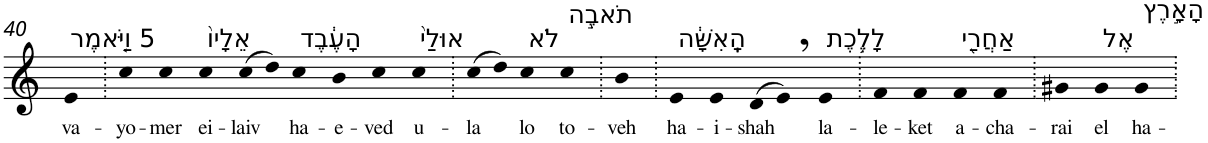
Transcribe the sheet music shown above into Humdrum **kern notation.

**kern	**text
*part1	*part1
*staff1	*staff1
*I"Piano	*
*I'Pno	*
!!LO:PB:g=z
*clefG2	*
*k[]	*
=40	=40
!LO:TX:a:t=5 וַיֹּ֤אמֶר	!
!	!LO:LY:b
4e	va-
=41.	=41.
!	!LO:LY:b
4cc	-yo-
!	!LO:LY:b
4cc	-mer
!LO:TX:a:t=אֵלָיו֙	!
!	!LO:LY:b
4cc	ei-
!	!LO:LY:b
(>8cc	-laiv
8dd)	.
!LO:TX:a:t=הָעֶ֔בֶד	!
!	!LO:LY:b
4cc	ha-
!	!LO:LY:b
4b	-e-
!	!LO:LY:b
4cc	-ved
!LO:TX:a:t=אוּלַי֙	!
!	!LO:LY:b
4cc	u-
=42.	=42.
!	!LO:LY:b
(>8cc	-la
8dd)	.
!LO:TX:a:t=לֹא	!
!	!LO:LY:b
4cc	lo
!LO:TX:a:t=תֹאבֶ֣ה	!
!	!LO:LY:b
4cc	to-
=43.	=43.
!	!LO:LY:b
4b	-veh
=44.	=44.
!LO:TX:a:t=הָֽאִשָּׁ֔ה	!
!	!LO:LY:b
4e	ha-
!	!LO:LY:b
4e	-i-
!	!LO:LY:b
(>8d	-shah
8e,)	.
!LO:TX:a:t=לָלֶ֥כֶת	!
!	!LO:LY:b
4e	la-
=45.	=45.
!	!LO:LY:b
4f	-le-
!	!LO:LY:b
4f	-ket
!LO:TX:a:t=אַחֲרַ֖י	!
!	!LO:LY:b
4f	a-
!	!LO:LY:b
4f	-cha-
=46.	=46.
!	!LO:LY:b
4g#X	-rai
!LO:TX:a:t=אֶל	!
!	!LO:LY:b
4g#	el
!LO:TX:a:t=הָאָ֣רֶץ	!
!	!LO:LY:b
4g#	ha-
=.	=.
*-	*-
